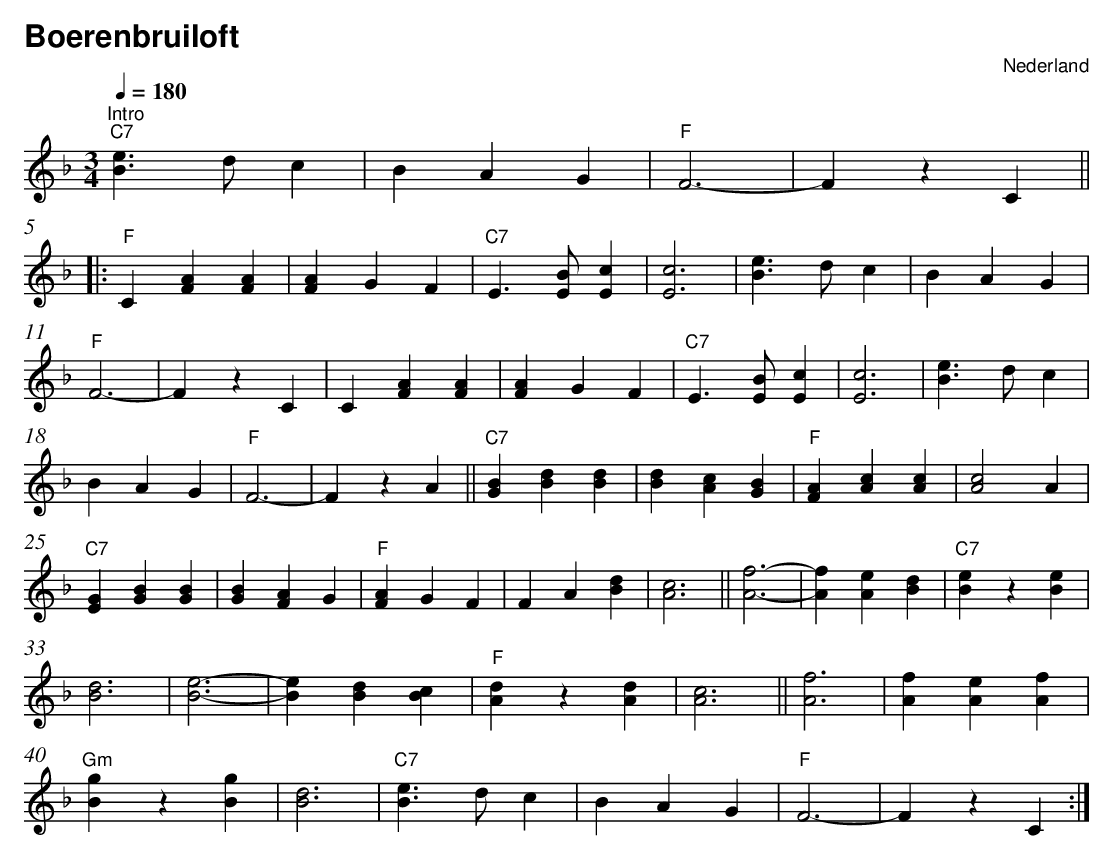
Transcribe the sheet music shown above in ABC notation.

X:1
T:Boerenbruiloft
O:Nederland
M:3/4
L:1/4
Q:1/4=180
K:f
V:1
K:F
"^Intro" "C7" [Be] >d c | B A G |"F"  F3- | F z C ||:$
 "F"C [FA] [FA] | [FA] G F | "C7" E>[EB] [Ec] | [Ec]3| [Be]>d c | B A G |$
 "F"F3- | F z C | C [FA] [FA] | [FA] G F |"C7"  E3/2 [EB]/ [Ec] | [Ec]3 | [Be]3/2 d/ c | $
B A G | "F" F3- | F z A ||"C7"  [GB] [Bd] [Bd] | [Bd] [Ac] [GB] |"F"  [FA] [Ac] [Ac] | [Ac]2A |$
 "C7" [EG][GB][GB]| [GB] [FA] [G] | "F"[FA] G F | F A [Bd] | [Ac]3 || [Af]3- | [Af] [Ae] [Bd] |"C7"  [Be] z [Be] | $
[Bd]3 | [Be]3- | [Be] [Bd] [Bc] |"F" [Ad] z [Ad] | [Ac]3 || [Af]3 | [Af] [Ae] [Af] |$
"Gm"  [Bg] z [Bg] | [Bd]3 | "C7" [Be]3/2 d/ c | B A G |"F" F3-|FzC:|]
